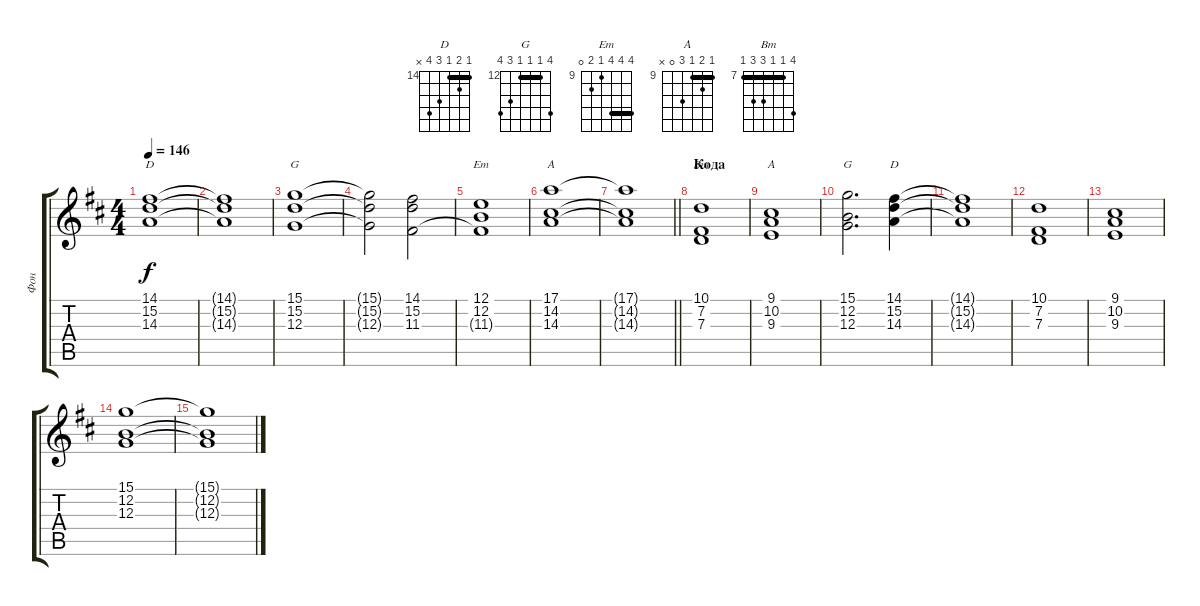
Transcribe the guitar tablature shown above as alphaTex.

\track ("Фон" "Фон") {instrument pad2warm}
\staff {score tabs}
\tuning (E4 B3 G3 D3 A2 E2) {hide}
\chord ("D" 14 15 14 0 x x) {firstfret 14 barre 14}
\chord ("G" 3 0 0 0 2 3)
\chord ("Em" 12 12 12 9 10 0) {firstfret 9 barre 12}
\chord ("A" 17 14 14 14 0 x) {firstfret 14 barre 14}
\chord ("Bm" 10 7 7 9 9 7) {firstfret 7 barre 7}
\chord ("A" 9 10 9 11 0 x) {firstfret 9 barre 9}
\chord ("G" 15 12 12 12 14 15) {firstfret 12 barre 12}
\chord ("D" 14 15 14 16 17 x) {firstfret 14 barre 14}
\ts (4 4)
\tempo 146
\clef g2
\ks bminor
(14.1 15.2 14.3).1{ch "D" dy f} |
(14.1{t} 15.2{t} 14.3{t}).1 |
(15.1 15.2 12.3).1{ch "G"} |
(15.1{t} 15.2{t} 12.3{t}).2 (14.1 15.2 11.3).2 |
(12.1 12.2 11.3{t}).1{ch "Em"} |
(17.1 14.2 14.3).1{ch "A"} |
\barLineRight lightlight
(17.1{t} 14.2{t} 14.3{t}).1 |
\section ("" "Кода")
(10.1 7.2 7.3).1{ch "Bm" volume 3} |
(9.1 10.2 9.3).1{ch "A"} |
(15.1 12.2 12.3).2{d ch "G"} (14.1 15.2 14.3).4{ch "D"} |
(14.1{t} 15.2{t} 14.3{t}).1 |
(10.1 7.2 7.3).1 |
(9.1 10.2 9.3).1 |
(15.1 12.2 12.3).1 |
(15.1{t} 12.2{t} 12.3{t}).1
